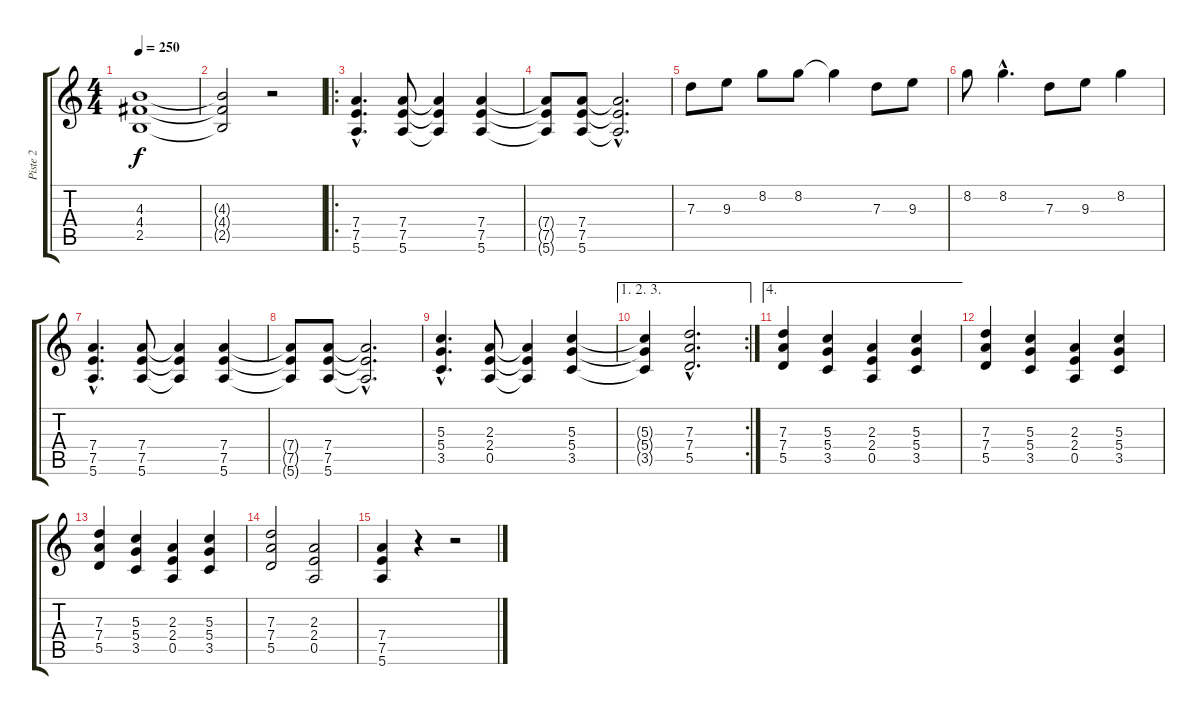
\track ("Piste 2" "Piste 2") {instrument distortionguitar}
\staff {score tabs}
\tuning (E4 B3 G3 D3 A2 E2) {hide}
\ts (4 4)
\tempo 250
\clef g2
\ks c
(4.3 4.4 2.5).1{dy f} |
(4.3{t} 4.4{t} 2.5{t}).2 r.2 |
\ro
(7.4{hac} 7.5{hac} 5.6{hac}).4{d} (7.4 7.5 5.6).8 (7.4{t} 7.5{t} 5.6{t}).4 (7.4 7.5 5.6).4 |
(7.4{t} 7.5{t} 5.6{t}).8 (7.4 7.5 5.6).8 (7.4{hac t} 7.5{hac t} 5.6{hac t}).2{d} |
7.3.8 9.3.8 8.2.8 8.2.8 8.2{t}.4 7.3.8 9.3.8 |
8.2.8 8.2{hac}.4{d} 7.3.8 9.3.8 8.2.4 |
(7.4{hac} 7.5{hac} 5.6{hac}).4{d} (7.4 7.5 5.6).8 (7.4{t} 7.5{t} 5.6{t}).4 (7.4 7.5 5.6).4 |
(7.4{t} 7.5{t} 5.6{t}).8 (7.4 7.5 5.6).8 (7.4{hac t} 7.5{hac t} 5.6{hac t}).2{d} |
(5.3{hac} 5.4{hac} 3.5{hac}).4{d} (2.3 2.4 0.5).8 (2.3{t} 2.4{t} 0.5{t}).4 (5.3 5.4 3.5).4 |
\ae (1 2 3)
\rc 2
(5.3{t} 5.4{t} 3.5{t}).4 (7.3{hac} 7.4{hac} 5.5{hac}).2{d} |
\ae 4
(7.3 7.4 5.5).4 (5.3 5.4 3.5).4 (2.3 2.4 0.5).4 (5.3 5.4 3.5).4 |
(7.3 7.4 5.5).4 (5.3 5.4 3.5).4 (2.3 2.4 0.5).4 (5.3 5.4 3.5).4 |
(7.3 7.4 5.5).4 (5.3 5.4 3.5).4 (2.3 2.4 0.5).4 (5.3 5.4 3.5).4 |
(7.3 7.4 5.5).2 (2.3 2.4 0.5).2 |
(7.4 7.5 5.6).4 r.4 r.2
